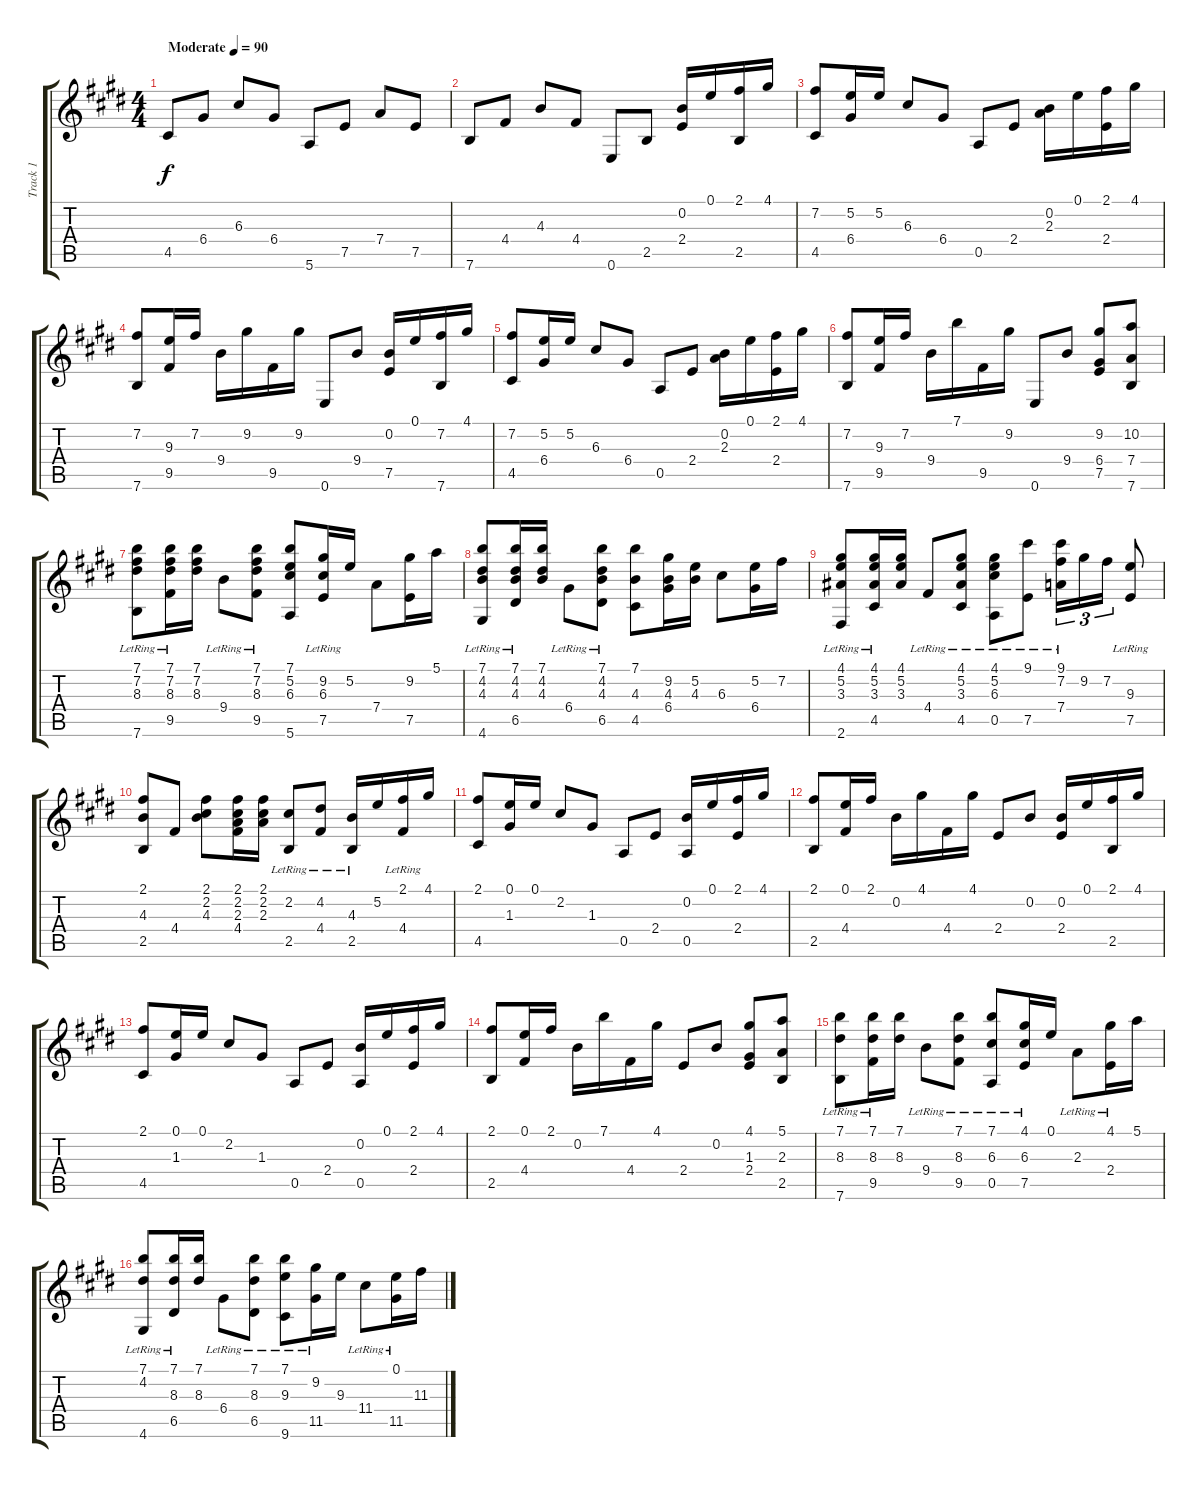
\track ("Track 1" "Track 1") {instrument acousticguitarsteel}
\staff {score tabs}
\tuning (E4 B3 G3 D3 A2 E2) {hide}
\ts (4 4)
\tempo (90 "Moderate")
\clef g2
\ks e
4.5.8{dy f instrument acousticguitarsteel} 6.4.8 6.3.8 6.4.8 5.6.8 7.5.8 7.4.8 7.5.8 |
7.6.8 4.4.8 4.3.8 4.4.8 0.6.8 2.5.8 (0.2 2.4).16 0.1.16 (2.1 2.5).16 4.1.16 |
(7.2 4.5).8 (5.2 6.4).16 5.2.16 6.3.8 6.4.8 0.5.8 2.4.8 (0.2 2.3).16 0.1.16 (2.1 2.4).16 4.1.16 |
(7.2 7.6).8 (9.3 9.5).16 7.2.16 9.4.16 9.2.16 9.5.16 9.2.16 0.6.8 9.4.8 (0.2 7.5).16 0.1.16 (7.2 7.6).16 4.1.16 |
(7.2 4.5).8 (5.2 6.4).16 5.2.16 6.3.8 6.4.8 0.5.8 2.4.8 (0.2 2.3).16 0.1.16 (2.1 2.4).16 4.1.16 |
(7.2 7.6).8 (9.3 9.5).16 7.2.16 9.4.16 7.1.16 9.5.16 9.2.16 0.6.8 9.4.8 (9.2 6.4 7.5).8 (10.2 7.4 7.6).8 |
(7.1{lr} 7.2{lr} 8.3{lr} 7.6{lr}).8 (7.1{lr} 7.2{lr} 8.3{lr} 9.5{lr}).16 (7.1 7.2 8.3).16 9.4{lr}.8 (7.1 7.2 8.3 9.5{lr}).8 (7.1 5.2 6.3 5.6).8 (9.2 6.3 7.5{lr}).16 5.2.16 7.4.8 (9.2 7.5).16 5.1.16 |
(7.1 4.2 4.3 4.6{lr}).8 (7.1 4.2 4.3 6.5{lr}).16 (7.1 4.2 4.3).16 6.4{lr}.8 (7.1 4.2 4.3 6.5{lr}).8 (7.1 4.3 4.5).8 (9.2 4.3 6.4).16 (5.2 4.3).16 6.3.8 (5.2 6.4).16 7.2.16 |
(4.1 5.2 3.3 2.6{lr}).8 (4.1 5.2 3.3 4.5{lr}).16 (4.1 5.2 3.3).16 4.4{lr}.8 (4.1 5.2 3.3 4.5{lr}).8 (4.1 5.2 6.3 0.5{lr}).8 (9.1 7.5{lr}).8 (9.1 7.2 7.4{lr}).16{tu (3 2)} 9.2.16{tu (3 2)} 7.2.16{tu (3 2)} (9.3 7.5{lr}).8 |
(2.1 4.3 2.5).8 4.4.8 (2.1 2.2 4.3).8 (2.1 2.2 2.3 4.4).16 (2.1 2.2 2.3).16 (2.2{lr} 2.5{lr}).8 (4.2 4.4{lr}).8 (4.3 2.5{lr}).16 5.2.16 (2.1 4.4{lr}).16 4.1.16 |
(2.1 4.5).8 (0.1 1.3).16 0.1.16 2.2.8 1.3.8 0.5.8 2.4.8 (0.2 0.5).16 0.1.16 (2.1 2.4).16 4.1.16 |
(2.1 2.5).8 (0.1 4.4).16 2.1.16 0.2.16 4.1.16 4.4.16 4.1.16 2.4.8 0.2.8 (0.2 2.4).16 0.1.16 (2.1 2.5).16 4.1.16 |
(2.1 4.5).8 (0.1 1.3).16 0.1.16 2.2.8 1.3.8 0.5.8 2.4.8 (0.2 0.5).16 0.1.16 (2.1 2.4).16 4.1.16 |
(2.1 2.5).8 (0.1 4.4).16 2.1.16 0.2.16 7.1.16 4.4.16 4.1.16 2.4.8 0.2.8 (4.1 1.3 2.4).8 (5.1 2.3 2.5).8 |
(7.1 8.3 7.6{lr}).8 (7.1 8.3 9.5{lr}).16 (7.1 8.3).16 9.4{lr}.8 (7.1 8.3 9.5{lr}).8 (7.1 6.3 0.5{lr}).8 (4.1 6.3 7.5{lr}).16 0.1.16 2.3{lr}.8 (4.1 2.4{lr}).16 5.1.16 |
(7.1 4.2 4.6{lr}).8 (7.1 8.3 6.5{lr}).16 (7.1 8.3).16 6.4{lr}.8 (7.1 8.3 6.5{lr}).8 (7.1 9.3 9.6{lr}).8 (9.2 11.5{lr}).16 9.3.16 11.4{lr}.8 (0.1 11.5{lr}).16 11.3.16
